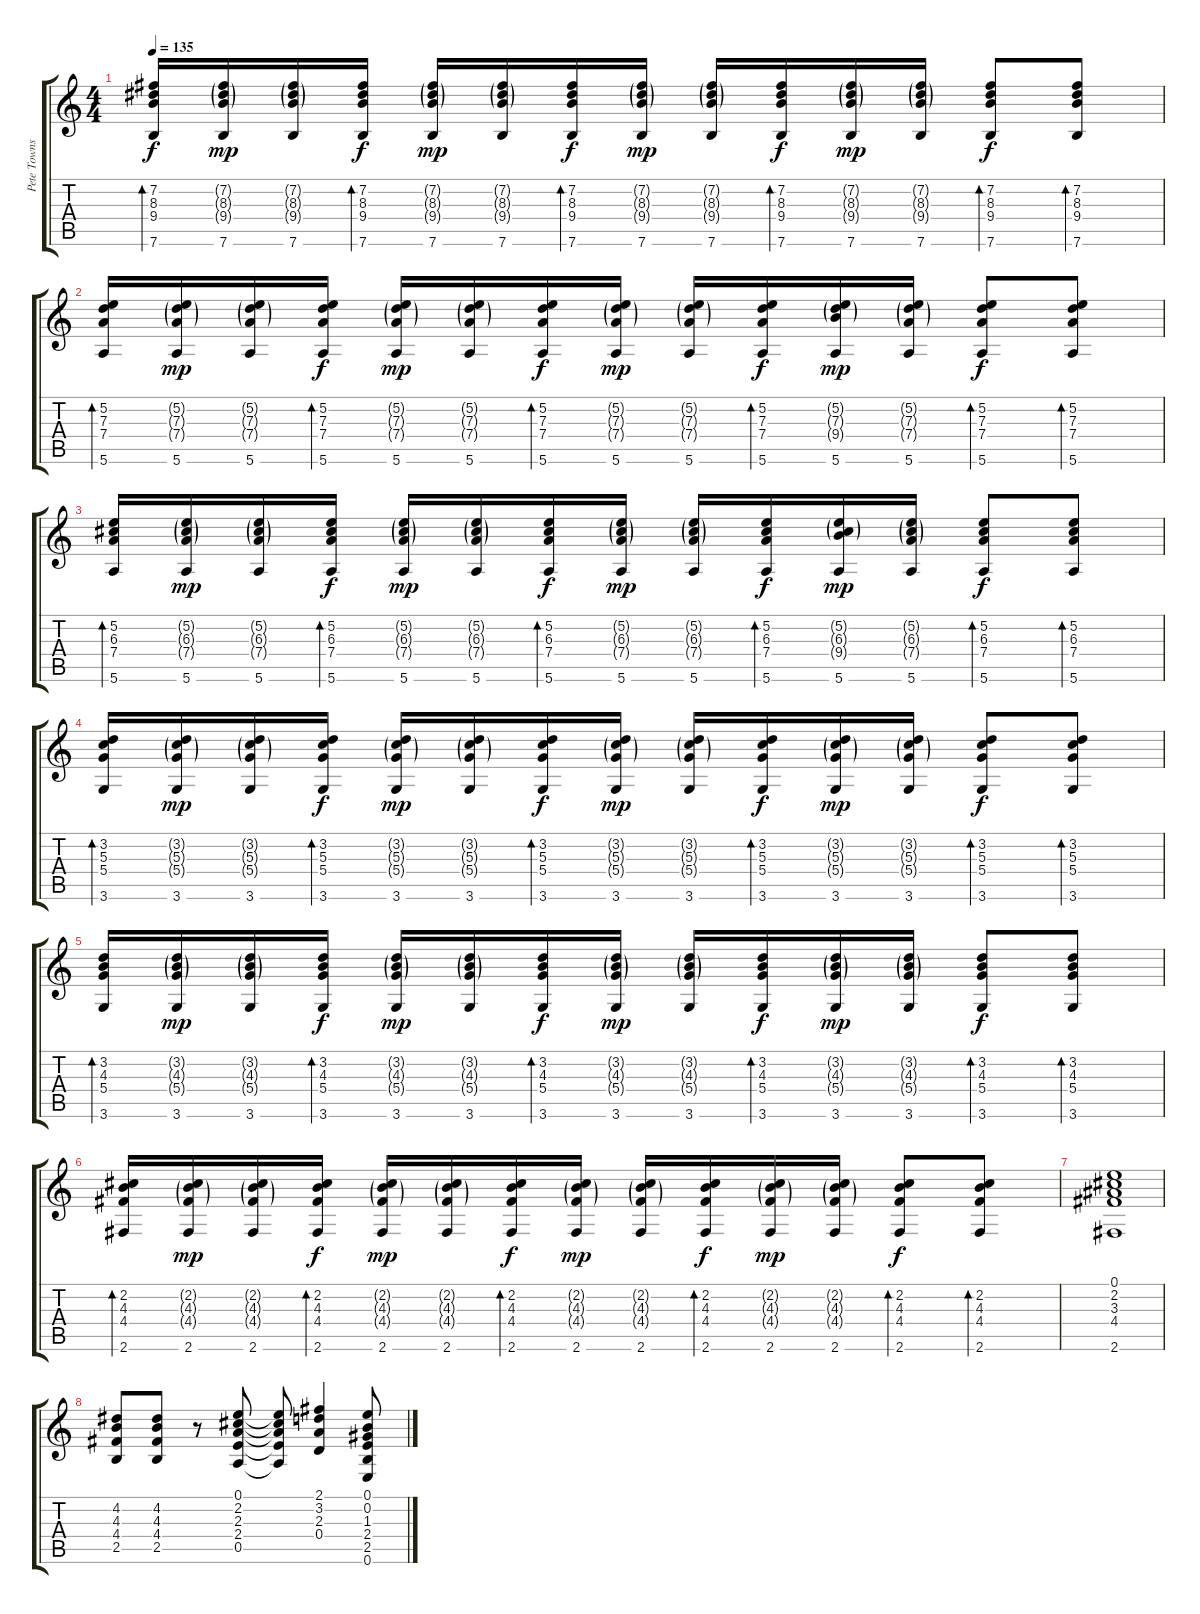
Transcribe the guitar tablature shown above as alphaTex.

\track ("Pete Townshend" "Pete Towns") {solo instrument electricguitarclean}
\staff {score tabs}
\tuning (E4 B3 G3 D3 A2 E2) {hide}
\ts (4 4)
\tempo 135
\clef g2
\ks c
(7.2 8.3 9.4 7.6).16{bd 480 dy f} (7.2{g} 8.3{g} 9.4{g} 7.6).16{dy mp} (7.2{g} 8.3{g} 9.4{g} 7.6).16 (7.2 8.3 9.4 7.6).16{bd 480 dy f} (7.2{g} 8.3{g} 9.4{g} 7.6).16{dy mp} (7.2{g} 8.3{g} 9.4{g} 7.6).16 (7.2 8.3 9.4 7.6).16{bd 480 dy f} (7.2{g} 8.3{g} 9.4{g} 7.6).16{dy mp} (7.2{g} 8.3{g} 9.4{g} 7.6).16 (7.2 8.3 9.4 7.6).16{bd 480 dy f} (7.2{g} 8.3{g} 9.4{g} 7.6).16{dy mp} (7.2{g} 8.3{g} 9.4{g} 7.6).16 (7.2 8.3 9.4 7.6).8{bd 480 dy f} (7.2 8.3 9.4 7.6).8{bd 480} |
(5.2 7.3 7.4 5.6).16{bd 480} (5.2{g} 7.3{g} 7.4{g} 5.6).16{dy mp} (5.2{g} 7.3{g} 7.4{g} 5.6).16 (5.2 7.3 7.4 5.6).16{bd 480 dy f} (5.2{g} 7.3{g} 7.4{g} 5.6).16{dy mp} (5.2{g} 7.3{g} 7.4{g} 5.6).16 (5.2 7.3 7.4 5.6).16{bd 480 dy f} (5.2{g} 7.3{g} 7.4{g} 5.6).16{dy mp} (5.2{g} 7.3{g} 7.4{g} 5.6).16 (5.2 7.3 7.4 5.6).16{bd 480 dy f} (5.2{g} 7.3{g} 9.4{g} 5.6).16{dy mp} (5.2{g} 7.3{g} 7.4{g} 5.6).16 (5.2 7.3 7.4 5.6).8{bd 480 dy f} (5.2 7.3 7.4 5.6).8{bd 480} |
(5.2 6.3 7.4 5.6).16{bd 480} (5.2{g} 6.3{g} 7.4{g} 5.6).16{dy mp} (5.2{g} 6.3{g} 7.4{g} 5.6).16 (5.2 6.3 7.4 5.6).16{bd 480 dy f} (5.2{g} 6.3{g} 7.4{g} 5.6).16{dy mp} (5.2{g} 6.3{g} 7.4{g} 5.6).16 (5.2 6.3 7.4 5.6).16{bd 480 dy f} (5.2{g} 6.3{g} 7.4{g} 5.6).16{dy mp} (5.2{g} 6.3{g} 7.4{g} 5.6).16 (5.2 6.3 7.4 5.6).16{bd 480 dy f} (5.2{g} 6.3{g} 9.4{g} 5.6).16{dy mp} (5.2{g} 6.3{g} 7.4{g} 5.6).16 (5.2 6.3 7.4 5.6).8{bd 480 dy f} (5.2 6.3 7.4 5.6).8{bd 480} |
(3.2 5.3 5.4 3.6).16{bd 480} (3.2{g} 5.3{g} 5.4{g} 3.6).16{dy mp} (3.2{g} 5.3{g} 5.4{g} 3.6).16 (3.2 5.3 5.4 3.6).16{bd 480 dy f} (3.2{g} 5.3{g} 5.4{g} 3.6).16{dy mp} (3.2{g} 5.3{g} 5.4{g} 3.6).16 (3.2 5.3 5.4 3.6).16{bd 480 dy f} (3.2{g} 5.3{g} 5.4{g} 3.6).16{dy mp} (3.2{g} 5.3{g} 5.4{g} 3.6).16 (3.2 5.3 5.4 3.6).16{bd 480 dy f} (3.2{g} 5.3{g} 5.4{g} 3.6).16{dy mp} (3.2{g} 5.3{g} 5.4{g} 3.6).16 (3.2 5.3 5.4 3.6).8{bd 480 dy f} (3.2 5.3 5.4 3.6).8{bd 480} |
(3.2 4.3 5.4 3.6).16{bd 480} (3.2{g} 4.3{g} 5.4{g} 3.6).16{dy mp} (3.2{g} 4.3{g} 5.4{g} 3.6).16 (3.2 4.3 5.4 3.6).16{bd 480 dy f} (3.2{g} 4.3{g} 5.4{g} 3.6).16{dy mp} (3.2{g} 4.3{g} 5.4{g} 3.6).16 (3.2 4.3 5.4 3.6).16{bd 480 dy f} (3.2{g} 4.3{g} 5.4{g} 3.6).16{dy mp} (3.2{g} 4.3{g} 5.4{g} 3.6).16 (3.2 4.3 5.4 3.6).16{bd 480 dy f} (3.2{g} 4.3{g} 5.4{g} 3.6).16{dy mp} (3.2{g} 4.3{g} 5.4{g} 3.6).16 (3.2 4.3 5.4 3.6).8{bd 480 dy f} (3.2 4.3 5.4 3.6).8{bd 480} |
(2.2 4.3 4.4 2.6).16{bd 480} (2.2{g} 4.3{g} 4.4{g} 2.6).16{dy mp} (2.2{g} 4.3{g} 4.4{g} 2.6).16 (2.2 4.3 4.4 2.6).16{bd 480 dy f} (2.2{g} 4.3{g} 4.4{g} 2.6).16{dy mp} (2.2{g} 4.3{g} 4.4{g} 2.6).16 (2.2 4.3 4.4 2.6).16{bd 480 dy f} (2.2{g} 4.3{g} 4.4{g} 2.6).16{dy mp} (2.2{g} 4.3{g} 4.4{g} 2.6).16 (2.2 4.3 4.4 2.6).16{bd 480 dy f} (2.2{g} 4.3{g} 4.4{g} 2.6).16{dy mp} (2.2{g} 4.3{g} 4.4{g} 2.6).16 (2.2 4.3 4.4 2.6).8{bd 480 dy f} (2.2 4.3 4.4 2.6).8{bd 480} |
(0.1 2.2 3.3 4.4 2.6).1 |
(4.2 4.3 4.4 2.5).8 (4.2 4.3 4.4 2.5).8 r.8 (0.1 2.2 2.3 2.4 0.5).8 (0.1{t} 2.2{t} 2.3{t} 2.4{t} 0.5{t}).8 (2.1 3.2 2.3 0.4).4 (0.1 0.2 1.3 2.4 2.5 0.6).8
